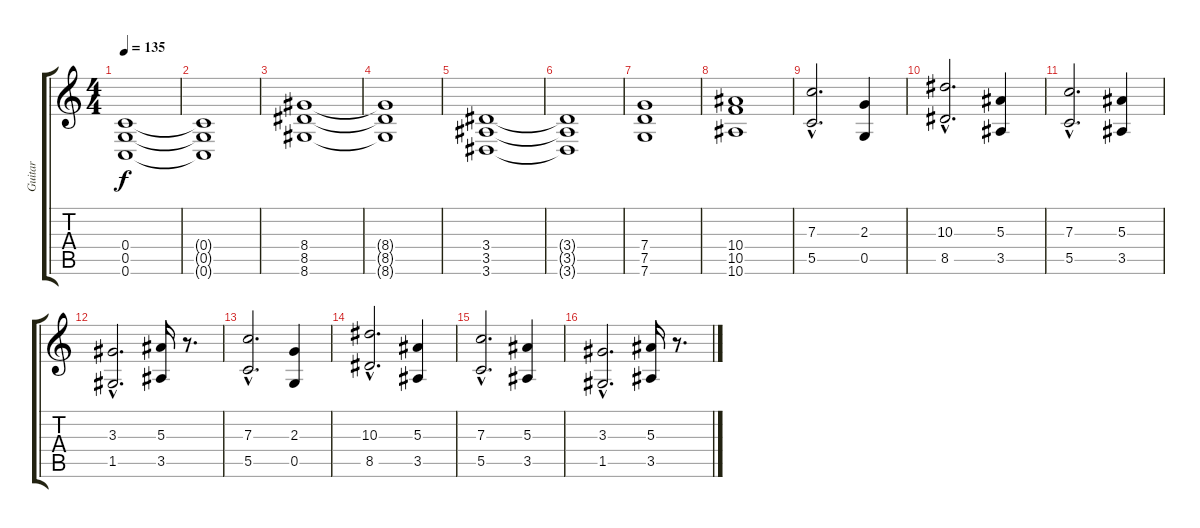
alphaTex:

\track ("Guitar" "Guitar") {instrument overdrivenguitar}
\staff {score tabs}
\tuning (D4 A3 F3 C3 G2 C2) {hide}
\ts (4 4)
\tempo 135
\clef g2
\ks c
(0.4 0.5 0.6).1{dy f} |
(0.4{t} 0.5{t} 0.6{t}).1 |
(8.4 8.5 8.6).1 |
(8.4{t} 8.5{t} 8.6{t}).1 |
(3.4 3.5 3.6).1 |
(3.4{t} 3.5{t} 3.6{t}).1 |
(7.4 7.5 7.6).1 |
(10.4 10.5 10.6).1 |
(7.3{hac} 5.5{hac}).2{d} (2.3 0.5).4 |
(10.3{hac} 8.5{hac}).2{d} (5.3 3.5).4 |
(7.3{hac} 5.5{hac}).2{d} (5.3 3.5).4 |
(3.3{hac} 1.5{hac}).2{d} (5.3 3.5).16 r.8{d} |
(7.3{hac} 5.5{hac}).2{d} (2.3 0.5).4 |
(10.3{hac} 8.5{hac}).2{d} (5.3 3.5).4 |
(7.3{hac} 5.5{hac}).2{d} (5.3 3.5).4 |
(3.3{hac} 1.5{hac}).2{d} (5.3 3.5).16 r.8{d}
